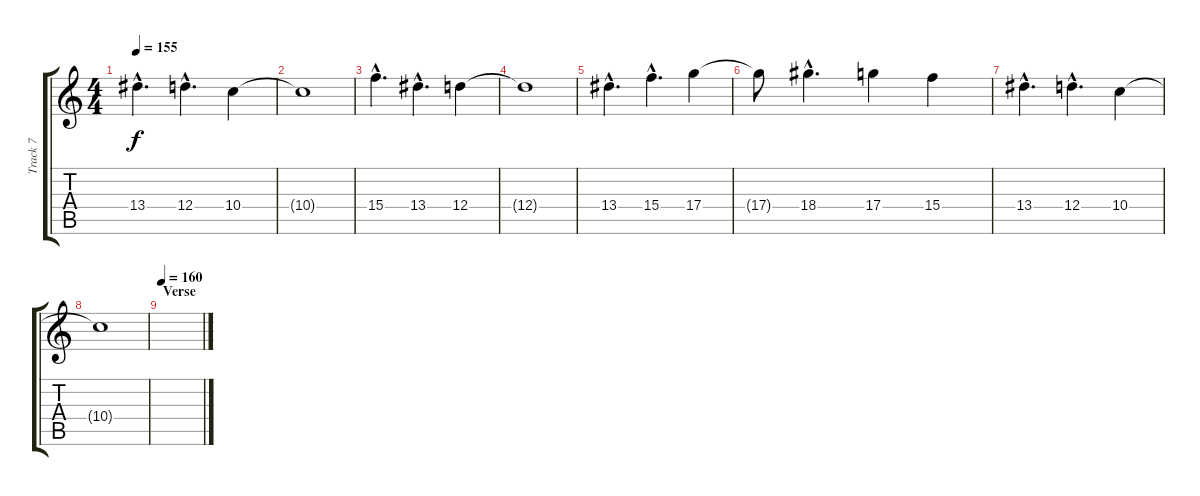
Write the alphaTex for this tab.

\track ("Track 7" "Track 7") {instrument contrabass}
\staff {score tabs}
\tuning (E4 B3 G3 D3 A2 E2) {hide}
\ts (4 4)
\tempo 155
\clef g2
\ks c
13.4{hac}.4{d dy f} 12.4{hac}.4{d} 10.4.4 |
10.4{t}.1 |
15.4{hac}.4{d} 13.4{hac}.4{d} 12.4.4 |
12.4{t}.1 |
13.4{hac}.4{d} 15.4{hac}.4{d} 17.4.4 |
17.4{t}.8 18.4{hac}.4{d} 17.4.4 15.4.4 |
13.4{hac}.4{d} 12.4{hac}.4{d} 10.4.4 |
10.4{t}.1 |
\section ("" "Verse")
\tempo 160
